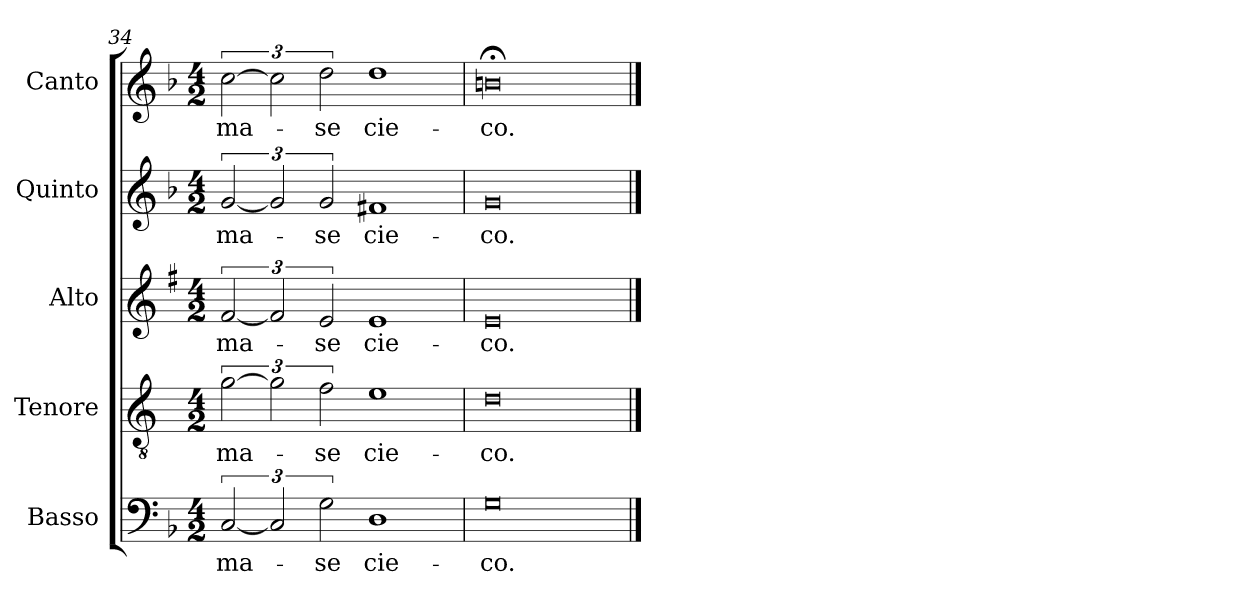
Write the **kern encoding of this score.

**kern	**text	**kern	**text	**kern	**text	**kern	**text	**kern	**text
*part5	*part5	*part4	*part4	*part3	*part3	*part2	*part2	*part1	*part1
*staff5	*staff5	*staff4	*staff4	*staff3	*staff3	*staff2	*staff2	*staff1	*staff1
*I"Basso	*	*I"Tenore	*	*I"Alto	*	*I"Quinto	*	*I"Canto	*
*I'B	*	*I'T	*	*I'A	*	*	*	*I'C	*
*clefF4	*	*clefGv2	*	*clefG2	*	*clefG2	*	*clefG2	*
*	*	*ITrd4c7	*	*ITrd1c2	*	*	*	*	*
*k[b-]	*	*k[b-]	*	*k[b-]	*	*k[b-]	*	*k[b-]	*
*F:	*	*F:	*	*F:	*	*F:	*	*F:	*
*M4/2	*	*M4/2	*	*M4/2	*	*M4/2	*	*M4/2	*
=34	=34	=34	=34	=34	=34	=34	=34	=34	=34
!	!LO:LY:b	!	!LO:LY:b	!	!LO:LY:b	!	!LO:LY:b	!	!LO:LY:b
[3C/	-ma-	[3c\	-ma-	[3e/	-ma-	[3g/	-ma-	[3cc\	-ma-
3C/]	.	3c\]	.	3e/]	.	3g/]	.	3cc\]	.
!	!LO:LY:b	!	!LO:LY:b	!	!LO:LY:b	!	!LO:LY:b	!	!LO:LY:b
3G\	-se	3B-\	-se	3d/	-se	3g/	-se	3dd\	-se
!	!LO:LY:b	!	!LO:LY:b	!	!LO:LY:b	!	!LO:LY:b	!	!LO:LY:b
1D	cie-	1A	cie-	1d	cie-	1f#X	cie-	1dd	cie-
=35	=35	=35	=35	=35	=35	=35	=35	=35	=35
!	!LO:LY:b	!	!LO:LY:b	!	!LO:LY:b	!	!LO:LY:b	!	!LO:LY:b
0G	-co.	0G	-co.	0d	-co.	0g	-co.	0bn;<	-co.
==	==	==	==	==	==	==	==	==	==
*-	*-	*-	*-	*-	*-	*-	*-	*-	*-
